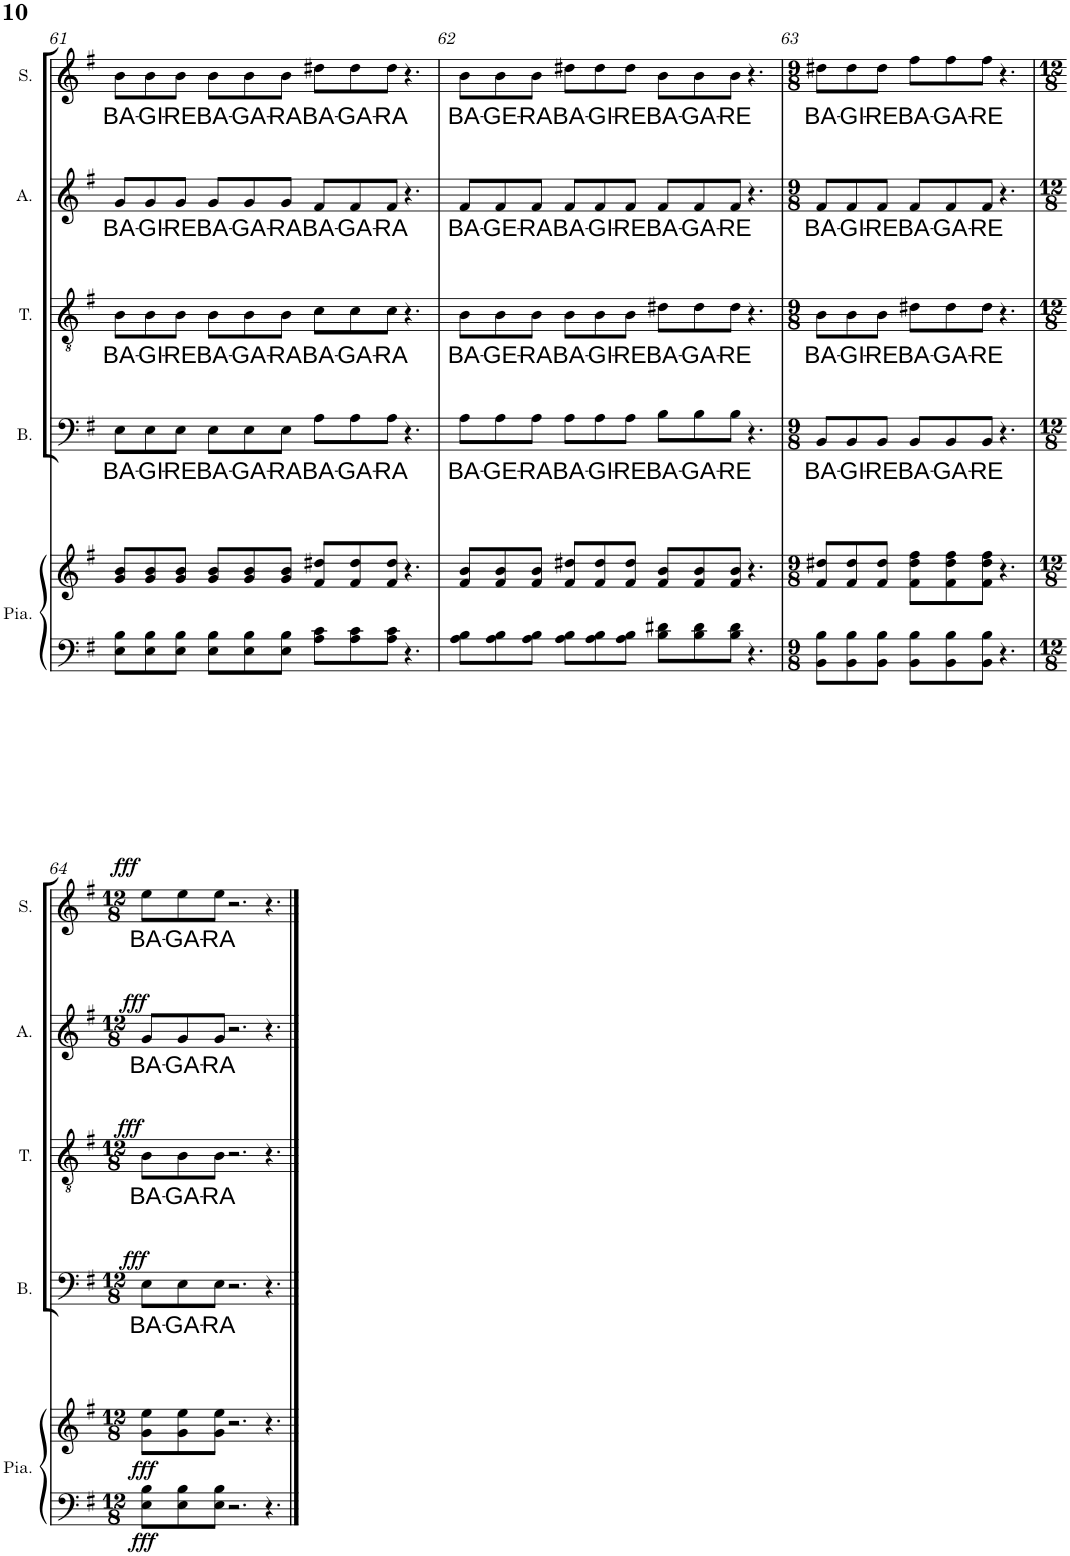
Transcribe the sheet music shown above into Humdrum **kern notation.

**kern	**kern	**dynam	**kern	**text	**dynam	**kern	**text	**dynam	**kern	**text	**dynam	**kern	**text	**dynam
*part5	*part5	*part5	*part4	*part4	*part4	*part3	*part3	*part3	*part2	*part2	*part2	*part1	*part1	*part1
*staff6	*staff5	*staff5/6	*staff4	*staff4	*staff4	*staff3	*staff3	*staff3	*staff2	*staff2	*staff2	*staff1	*staff1	*staff1
*I"Piano	*	*	*I"Basse	*	*	*I"Tenor	*	*	*I"Alto	*	*	*I"Soprano	*	*
*I'Pia.	*	*	*I'B.	*	*	*I'T.	*	*	*I'A.	*	*	*I'S.	*	*
!!LO:PB:g=z
*clefF4	*clefG2	*	*clefF4	*	*	*clefGv2	*	*	*clefG2	*	*	*clefG2	*	*
*k[f#]	*k[f#]	*	*k[f#]	*	*	*k[f#]	*	*	*k[f#]	*	*	*k[f#]	*	*
*M12/8	*M12/8	*	*M12/8	*	*	*M12/8	*	*	*M12/8	*	*	*M12/8	*	*
=61	=61	=61	=61	=61	=61	=61	=61	=61	=61	=61	=61	=61	=61	=61
!	!	!	!	!LO:LY:b	!	!	!LO:LY:b	!	!	!LO:LY:b	!	!	!LO:LY:b	!
8E\ 8B\L	8g/ 8b/L	.	8E\L	BA-	.	8B\L	BA-	.	8g/L	BA-	.	8b\L	BA-	.
!	!	!	!	!LO:LY:b	!	!	!LO:LY:b	!	!	!LO:LY:b	!	!	!LO:LY:b	!
8E\ 8B\	8g/ 8b/	.	8E\	-GI-	.	8B\	-GI-	.	8g/	-GI-	.	8b\	-GI-	.
!	!	!	!	!LO:LY:b	!	!	!LO:LY:b	!	!	!LO:LY:b	!	!	!LO:LY:b	!
8E\ 8B\J	8g/ 8b/J	.	8E\J	-RE	.	8B\J	-RE	.	8g/J	-RE	.	8b\J	-RE	.
!	!	!	!	!LO:LY:b	!	!	!LO:LY:b	!	!	!LO:LY:b	!	!	!LO:LY:b	!
8E\ 8B\L	8g/ 8b/L	.	8E\L	BA-	.	8B\L	BA-	.	8g/L	BA-	.	8b\L	BA-	.
!	!	!	!	!LO:LY:b	!	!	!LO:LY:b	!	!	!LO:LY:b	!	!	!LO:LY:b	!
8E\ 8B\	8g/ 8b/	.	8E\	-GA-	.	8B\	-GA-	.	8g/	-GA-	.	8b\	-GA-	.
!	!	!	!	!LO:LY:b	!	!	!LO:LY:b	!	!	!LO:LY:b	!	!	!LO:LY:b	!
8E\ 8B\J	8g/ 8b/J	.	8E\J	-RA	.	8B\J	-RA	.	8g/J	-RA	.	8b\J	-RA	.
!	!	!	!	!LO:LY:b	!	!	!LO:LY:b	!	!	!LO:LY:b	!	!	!LO:LY:b	!
8A\ 8c\L	8f#/ 8dd#X/L	.	8A\L	BA-	.	8c\L	BA-	.	8f#/L	BA-	.	8dd#X\L	BA-	.
!	!	!	!	!LO:LY:b	!	!	!LO:LY:b	!	!	!LO:LY:b	!	!	!LO:LY:b	!
8A\ 8c\	8f#/ 8dd#/	.	8A\	-GA-	.	8c\	-GA-	.	8f#/	-GA-	.	8dd#\	-GA-	.
!	!	!	!	!LO:LY:b	!	!	!LO:LY:b	!	!	!LO:LY:b	!	!	!LO:LY:b	!
8A\ 8c\J	8f#/ 8dd#/J	.	8A\J	-RA	.	8c\J	-RA	.	8f#/J	-RA	.	8dd#\J	-RA	.
4.r	4.r	.	4.r	.	.	4.r	.	.	4.r	.	.	4.r	.	.
=62	=62	=62	=62	=62	=62	=62	=62	=62	=62	=62	=62	=62	=62	=62
!	!	!	!	!LO:LY:b	!	!	!LO:LY:b	!	!	!LO:LY:b	!	!	!LO:LY:b	!
8A\ 8B\L	8f#/ 8b/L	.	8A\L	BA-	.	8B\L	BA-	.	8f#/L	BA-	.	8b\L	BA-	.
!	!	!	!	!LO:LY:b	!	!	!LO:LY:b	!	!	!LO:LY:b	!	!	!LO:LY:b	!
8A\ 8B\	8f#/ 8b/	.	8A\	-GE-	.	8B\	-GE-	.	8f#/	-GE-	.	8b\	-GE-	.
!	!	!	!	!LO:LY:b	!	!	!LO:LY:b	!	!	!LO:LY:b	!	!	!LO:LY:b	!
8A\ 8B\J	8f#/ 8b/J	.	8A\J	-RA	.	8B\J	-RA	.	8f#/J	-RA	.	8b\J	-RA	.
!	!	!	!	!LO:LY:b	!	!	!LO:LY:b	!	!	!LO:LY:b	!	!	!LO:LY:b	!
8A\ 8B\L	8f#/ 8dd#X/L	.	8A\L	BA-	.	8B\L	BA-	.	8f#/L	BA-	.	8dd#X\L	BA-	.
!	!	!	!	!LO:LY:b	!	!	!LO:LY:b	!	!	!LO:LY:b	!	!	!LO:LY:b	!
8A\ 8B\	8f#/ 8dd#/	.	8A\	-GI-	.	8B\	-GI-	.	8f#/	-GI-	.	8dd#\	-GI-	.
!	!	!	!	!LO:LY:b	!	!	!LO:LY:b	!	!	!LO:LY:b	!	!	!LO:LY:b	!
8A\ 8B\J	8f#/ 8dd#/J	.	8A\J	-RE	.	8B\J	-RE	.	8f#/J	-RE	.	8dd#\J	-RE	.
!	!	!	!	!LO:LY:b	!	!	!LO:LY:b	!	!	!LO:LY:b	!	!	!LO:LY:b	!
8B\ 8d#X\L	8f#/ 8b/L	.	8B\L	BA-	.	8d#X\L	BA-	.	8f#/L	BA-	.	8b\L	BA-	.
!	!	!	!	!LO:LY:b	!	!	!LO:LY:b	!	!	!LO:LY:b	!	!	!LO:LY:b	!
8B\ 8d#\	8f#/ 8b/	.	8B\	-GA-	.	8d#\	-GA-	.	8f#/	-GA-	.	8b\	-GA-	.
!	!	!	!	!LO:LY:b	!	!	!LO:LY:b	!	!	!LO:LY:b	!	!	!LO:LY:b	!
8B\ 8d#\J	8f#/ 8b/J	.	8B\J	-RE	.	8d#\J	-RE	.	8f#/J	-RE	.	8b\J	-RE	.
4.r	4.r	.	4.r	.	.	4.r	.	.	4.r	.	.	4.r	.	.
=63	=63	=63	=63	=63	=63	=63	=63	=63	=63	=63	=63	=63	=63	=63
*M9/8	*M9/8	*	*M9/8	*	*	*M9/8	*	*	*M9/8	*	*	*M9/8	*	*
!	!	!	!	!LO:LY:b	!	!	!LO:LY:b	!	!	!LO:LY:b	!	!	!LO:LY:b	!
8BB\ 8B\L	8f#/ 8dd#X/L	.	8BB/L	BA-	.	8B\L	BA-	.	8f#/L	BA-	.	8dd#X\L	BA-	.
!	!	!	!	!LO:LY:b	!	!	!LO:LY:b	!	!	!LO:LY:b	!	!	!LO:LY:b	!
8BB\ 8B\	8f#/ 8dd#/	.	8BB/	-GI-	.	8B\	-GI-	.	8f#/	-GI-	.	8dd#\	-GI-	.
!	!	!	!	!LO:LY:b	!	!	!LO:LY:b	!	!	!LO:LY:b	!	!	!LO:LY:b	!
8BB\ 8B\J	8f#/ 8dd#/J	.	8BB/J	-RE	.	8B\J	-RE	.	8f#/J	-RE	.	8dd#\J	-RE	.
!	!	!	!	!LO:LY:b	!	!	!LO:LY:b	!	!	!LO:LY:b	!	!	!LO:LY:b	!
8BB\ 8B\L	8f#\ 8dd#\ 8ff#\L	.	8BB/L	BA-	.	8d#X\L	BA-	.	8f#/L	BA-	.	8ff#\L	BA-	.
!	!	!	!	!LO:LY:b	!	!	!LO:LY:b	!	!	!LO:LY:b	!	!	!LO:LY:b	!
8BB\ 8B\	8f#\ 8dd#\ 8ff#\	.	8BB/	-GA-	.	8d#\	-GA-	.	8f#/	-GA-	.	8ff#\	-GA-	.
!	!	!	!	!LO:LY:b	!	!	!LO:LY:b	!	!	!LO:LY:b	!	!	!LO:LY:b	!
8BB\ 8B\J	8f#\ 8dd#\ 8ff#\J	.	8BB/J	-RE	.	8d#\J	-RE	.	8f#/J	-RE	.	8ff#\J	-RE	.
4.r	4.r	.	4.r	.	.	4.r	.	.	4.r	.	.	4.r	.	.
!!LO:LB:g=z
=64	=64	=64	=64	=64	=64	=64	=64	=64	=64	=64	=64	=64	=64	=64
*M12/8	*M12/8	*	*M12/8	*	*	*M12/8	*	*	*M12/8	*	*	*M12/8	*	*
!	!	!LO:DY:b=2	!	!LO:LY:b	!	!	!LO:LY:b	!	!	!LO:LY:b	!	!	!LO:LY:b	!
!	!	!LO:DY:n=1:b	!	!	!LO:DY:a	!	!	!LO:DY:a	!	!	!LO:DY:a	!	!	!LO:DY:a
8E\ 8B\L	8g\ 8ee\L	fff fff	8E\L	BA-	fff	8B\L	BA-	fff	8g/L	BA-	fff	8ee\L	BA-	fff
!	!	!	!	!LO:LY:b	!	!	!LO:LY:b	!	!	!LO:LY:b	!	!	!LO:LY:b	!
8E\ 8B\	8g\ 8ee\	.	8E\	-GA-	.	8B\	-GA-	.	8g/	-GA-	.	8ee\	-GA-	.
!	!	!	!	!LO:LY:b	!	!	!LO:LY:b	!	!	!LO:LY:b	!	!	!LO:LY:b	!
8E\ 8B\J	8g\ 8ee\J	.	8E\J	-RA	.	8B\J	-RA	.	8g/J	-RA	.	8ee\J	-RA	.
2.r	2.r	.	2.r	.	.	2.r	.	.	2.r	.	.	2.r	.	.
4.r	4.r	.	4.r	.	.	4.r	.	.	4.r	.	.	4.r	.	.
==	==	==	==	==	==	==	==	==	==	==	==	==	==	==
*-	*-	*-	*-	*-	*-	*-	*-	*-	*-	*-	*-	*-	*-	*-
